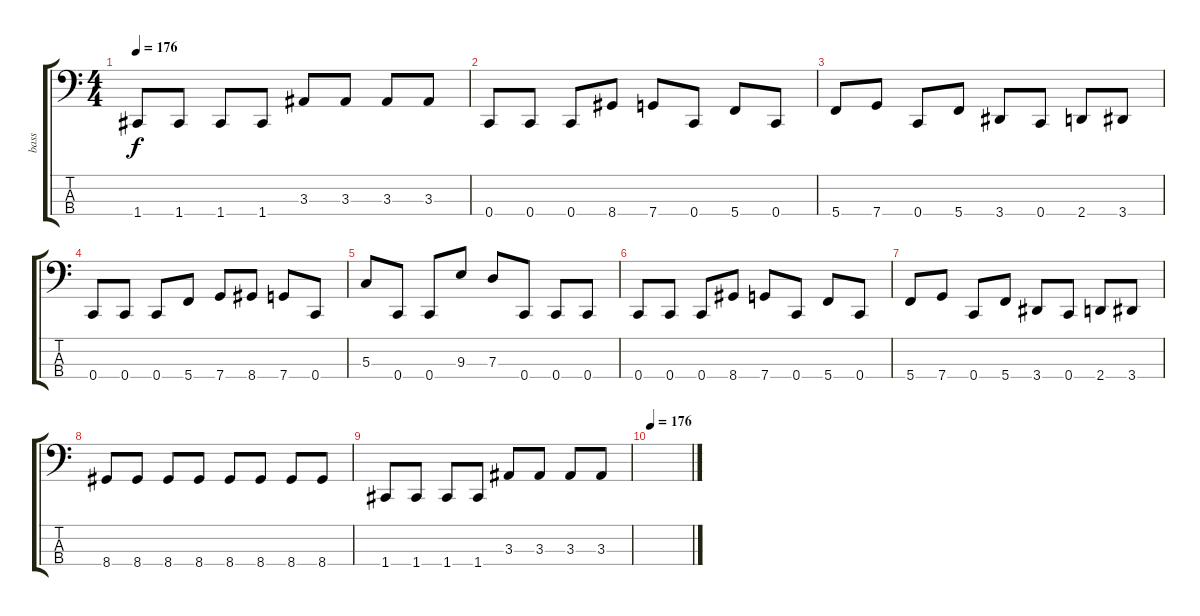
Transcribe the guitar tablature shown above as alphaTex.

\track ("bass" "bass") {instrument electricbassfinger}
\staff {score tabs}
\tuning (F2 C2 G1 C1) {hide}
\ts (4 4)
\tempo 176
\clef f4
\ks c
1.4.8{dy f} 1.4.8 1.4.8 1.4.8 3.3.8 3.3.8 3.3.8 3.3.8 |
0.4.8 0.4.8 0.4.8 8.4.8 7.4.8 0.4.8 5.4.8 0.4.8 |
5.4.8 7.4.8 0.4.8 5.4.8 3.4.8 0.4.8 2.4.8 3.4.8 |
0.4.8 0.4.8 0.4.8 5.4.8 7.4.8 8.4.8 7.4.8 0.4.8 |
5.3.8 0.4.8 0.4.8 9.3.8 7.3.8 0.4.8 0.4.8 0.4.8 |
0.4.8 0.4.8 0.4.8 8.4.8 7.4.8 0.4.8 5.4.8 0.4.8 |
5.4.8 7.4.8 0.4.8 5.4.8 3.4.8 0.4.8 2.4.8 3.4.8 |
8.4.8 8.4.8 8.4.8 8.4.8 8.4.8 8.4.8 8.4.8 8.4.8 |
1.4.8 1.4.8 1.4.8 1.4.8 3.3.8 3.3.8 3.3.8 3.3.8 |
\tempo 176
